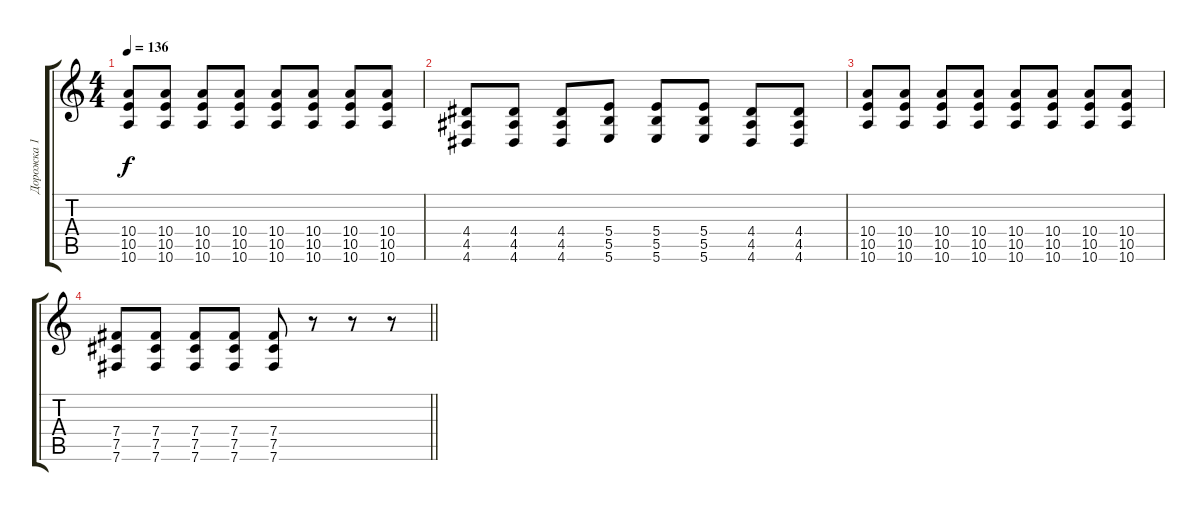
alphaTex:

\track ("Дорожка 1" "Дорожка 1") {instrument electricguitarmuted}
\staff {score tabs}
\tuning (Db4 Ab3 E3 B2 Gb2 B1) {hide}
\ts (4 4)
\tempo 136
\clef g2
\ks c
(10.4 10.5 10.6).8{dy f} (10.4 10.5 10.6).8 (10.4 10.5 10.6).8 (10.4 10.5 10.6).8 (10.4 10.5 10.6).8 (10.4 10.5 10.6).8 (10.4 10.5 10.6).8 (10.4 10.5 10.6).8 |
(4.4 4.5 4.6).8 (4.4 4.5 4.6).8 (4.4 4.5 4.6).8 (5.4 5.5 5.6).8 (5.4 5.5 5.6).8 (5.4 5.5 5.6).8 (4.4 4.5 4.6).8 (4.4 4.5 4.6).8 |
(10.4 10.5 10.6).8 (10.4 10.5 10.6).8 (10.4 10.5 10.6).8 (10.4 10.5 10.6).8 (10.4 10.5 10.6).8 (10.4 10.5 10.6).8 (10.4 10.5 10.6).8 (10.4 10.5 10.6).8 |
\barLineRight lightlight
(7.4 7.5 7.6).8 (7.4 7.5 7.6).8 (7.4 7.5 7.6).8 (7.4 7.5 7.6).8 (7.4 7.5 7.6).8 r.8 r.8 r.8
